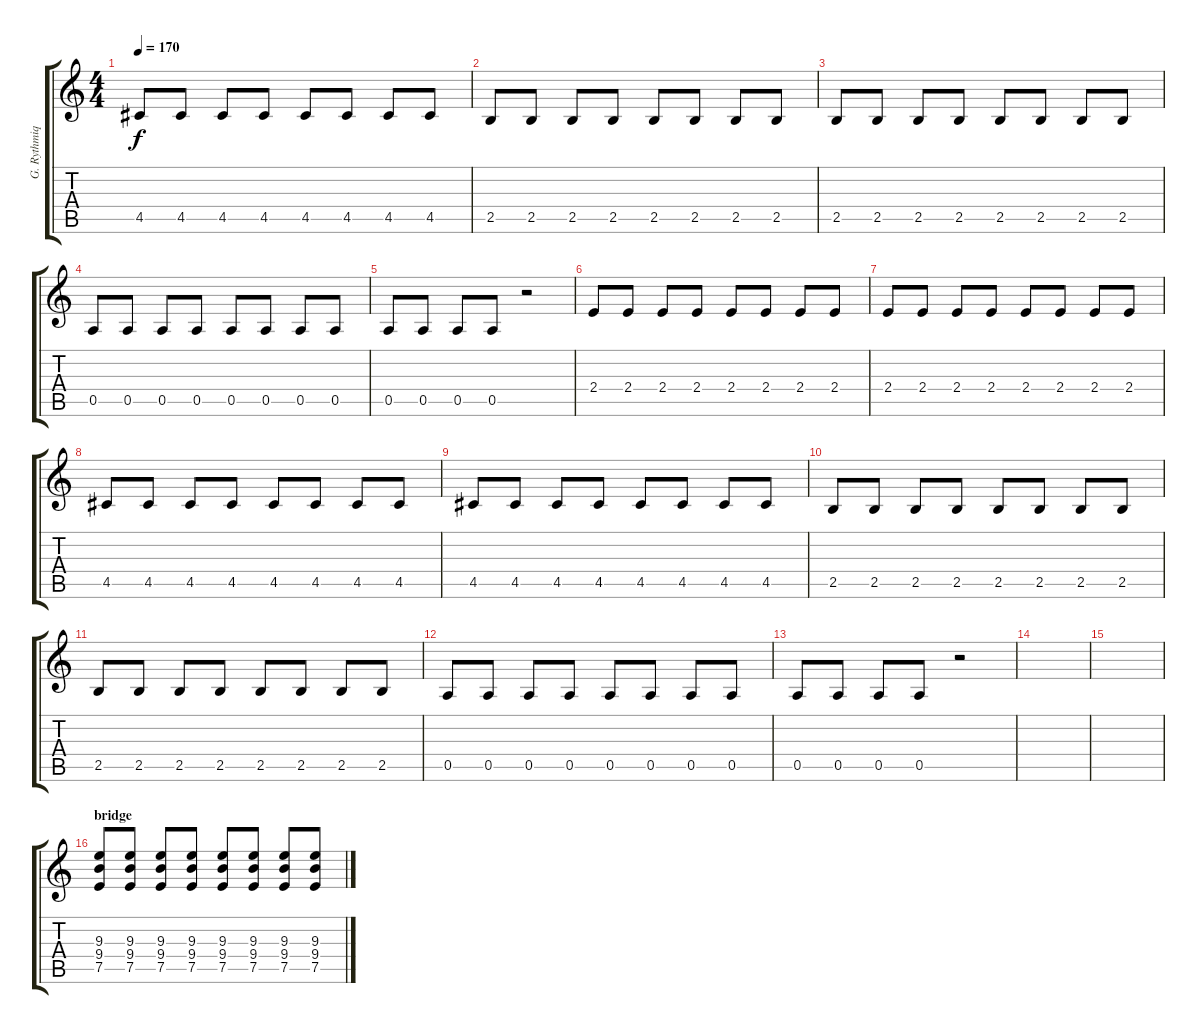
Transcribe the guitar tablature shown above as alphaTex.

\track ("G. Rythmique" "G. Rythmiq") {instrument distortionguitar}
\staff {score tabs}
\tuning (E4 B3 G3 D3 A2 E2) {hide}
\ts (4 4)
\tempo 170
\clef g2
\ks c
4.5.8{dy f} 4.5.8 4.5.8 4.5.8 4.5.8 4.5.8 4.5.8 4.5.8 |
2.5.8 2.5.8 2.5.8 2.5.8 2.5.8 2.5.8 2.5.8 2.5.8 |
2.5.8 2.5.8 2.5.8 2.5.8 2.5.8 2.5.8 2.5.8 2.5.8 |
0.5.8 0.5.8 0.5.8 0.5.8 0.5.8 0.5.8 0.5.8 0.5.8 |
0.5.8 0.5.8 0.5.8 0.5.8 r.2 |
2.4.8{volume 11} 2.4.8 2.4.8 2.4.8 2.4.8 2.4.8 2.4.8 2.4.8 |
2.4.8 2.4.8 2.4.8 2.4.8 2.4.8 2.4.8 2.4.8 2.4.8 |
4.5.8 4.5.8 4.5.8 4.5.8 4.5.8 4.5.8 4.5.8 4.5.8 |
4.5.8 4.5.8 4.5.8 4.5.8 4.5.8 4.5.8 4.5.8 4.5.8 |
2.5.8 2.5.8 2.5.8 2.5.8 2.5.8 2.5.8 2.5.8 2.5.8 |
2.5.8 2.5.8 2.5.8 2.5.8 2.5.8 2.5.8 2.5.8 2.5.8 |
0.5.8 0.5.8 0.5.8 0.5.8 0.5.8 0.5.8 0.5.8 0.5.8 |
0.5.8 0.5.8 0.5.8 0.5.8 r.2 |
|
|
\section ("" "bridge")
(9.3 9.4 7.5).8{volume 9} (9.3 9.4 7.5).8 (9.3 9.4 7.5).8 (9.3 9.4 7.5).8 (9.3 9.4 7.5).8 (9.3 9.4 7.5).8 (9.3 9.4 7.5).8 (9.3 9.4 7.5).8
